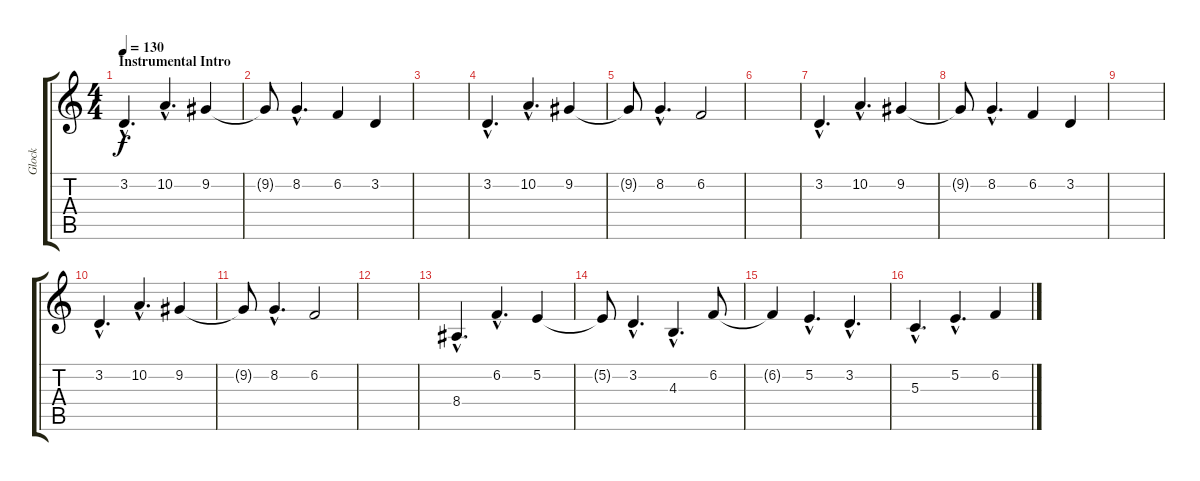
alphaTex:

\track ("Glock" "Glock") {instrument glockenspiel}
\staff {score tabs}
\tuning (E4 B3 G3 D3 A2 D2) {hide}
\ts (4 4)
\section ("" "Instrumental Intro")
\tempo 130
\clef g2
\ks c
3.2{hac}.4{d dy f instrument glockenspiel} 10.2{hac}.4{d} 9.2.4 |
9.2{t}.8 8.2{hac}.4{d} 6.2.4 3.2.4 |
|
3.2{hac}.4{d} 10.2{hac}.4{d} 9.2.4 |
9.2{t}.8 8.2{hac}.4{d} 6.2.2 |
|
3.2{hac}.4{d} 10.2{hac}.4{d} 9.2.4 |
9.2{t}.8 8.2{hac}.4{d} 6.2.4 3.2.4 |
|
3.2{hac}.4{d} 10.2{hac}.4{d} 9.2.4 |
9.2{t}.8 8.2{hac}.4{d} 6.2.2 |
|
8.4{hac}.4{d} 6.2{hac}.4{d} 5.2.4 |
5.2{t}.8 3.2{hac}.4{d} 4.3{hac}.4{d} 6.2.8 |
6.2{t}.4 5.2{hac}.4{d} 3.2{hac}.4{d} |
5.3{hac}.4{d} 5.2{hac}.4{d} 6.2.4
